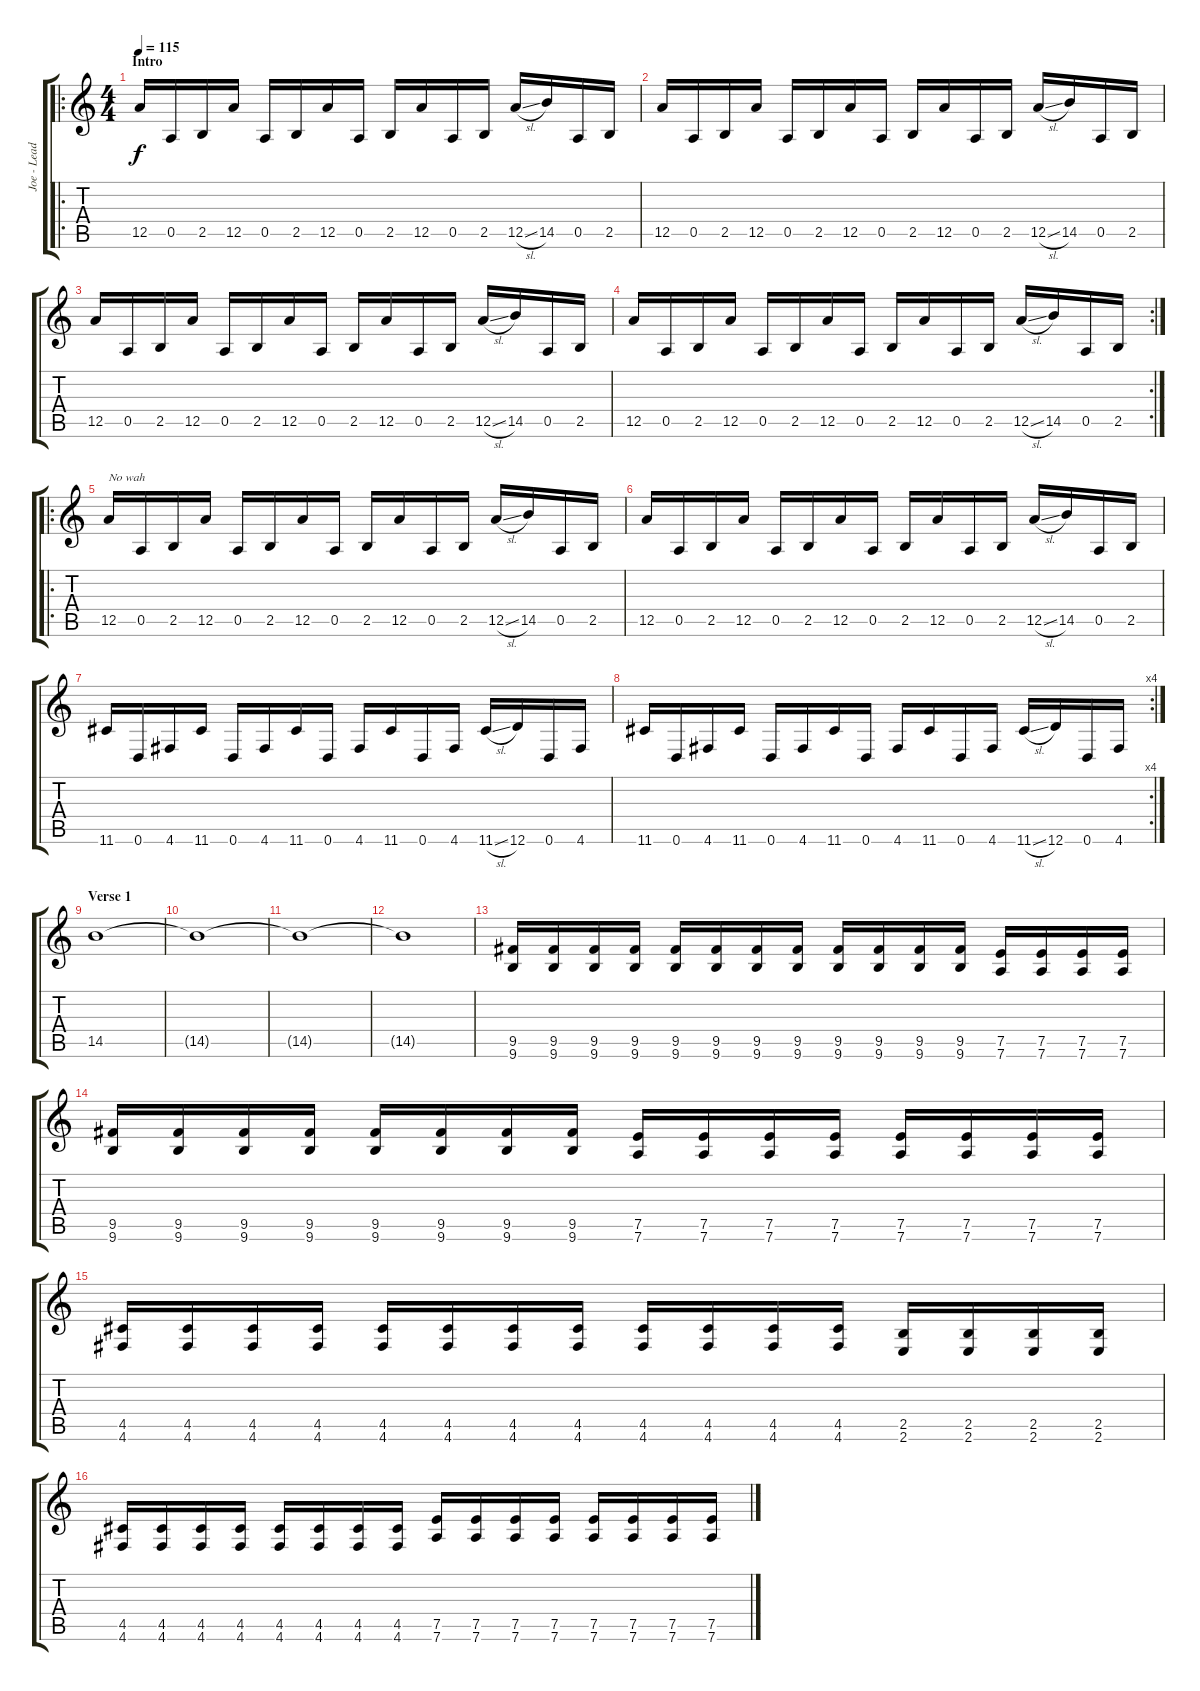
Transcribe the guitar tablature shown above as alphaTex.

\track ("Joe - Lead guitar" "Joe - Lead") {instrument distortionguitar}
\staff {score tabs}
\tuning (E4 B3 G3 D3 A2 D2) {hide}
\ro
\ts (4 4)
\section ("" "Intro")
\tempo 115
\clef g2
\ks c
12.5.16{txt " " dy f instrument distortionguitar} 0.5.16 2.5.16 12.5.16 0.5.16 2.5.16 12.5.16 0.5.16 2.5.16 12.5.16 0.5.16 2.5.16 12.5{sl}.16 14.5.16 0.5.16 2.5.16 |
12.5.16 0.5.16 2.5.16 12.5.16 0.5.16 2.5.16 12.5.16 0.5.16 2.5.16 12.5.16 0.5.16 2.5.16 12.5{sl}.16 14.5.16 0.5.16 2.5.16 |
12.5.16 0.5.16 2.5.16 12.5.16 0.5.16 2.5.16 12.5.16 0.5.16 2.5.16 12.5.16 0.5.16 2.5.16 12.5{sl}.16 14.5.16 0.5.16 2.5.16 |
\rc 2
12.5.16 0.5.16 2.5.16 12.5.16 0.5.16 2.5.16 12.5.16 0.5.16 2.5.16 12.5.16 0.5.16 2.5.16 12.5{sl}.16 14.5.16 0.5.16 2.5.16 |
\ro
12.5.16{txt "No wah"} 0.5.16 2.5.16 12.5.16 0.5.16 2.5.16 12.5.16 0.5.16 2.5.16 12.5.16 0.5.16 2.5.16 12.5{sl}.16 14.5.16 0.5.16 2.5.16 |
12.5.16 0.5.16 2.5.16 12.5.16 0.5.16 2.5.16 12.5.16 0.5.16 2.5.16 12.5.16 0.5.16 2.5.16 12.5{sl}.16 14.5.16 0.5.16 2.5.16 |
11.6.16 0.6.16 4.6.16 11.6.16 0.6.16 4.6.16 11.6.16 0.6.16 4.6.16 11.6.16 0.6.16 4.6.16 11.6{sl}.16 12.6.16 0.6.16 4.6.16 |
\rc 4
11.6.16 0.6.16 4.6.16 11.6.16 0.6.16 4.6.16 11.6.16 0.6.16 4.6.16 11.6.16 0.6.16 4.6.16 11.6{sl}.16 12.6.16 0.6.16 4.6.16 |
\section ("" "Verse 1")
14.5.1 |
14.5{t}.1 |
14.5{t}.1 |
14.5{t}.1 |
(9.5 9.6).16 (9.5 9.6).16 (9.5 9.6).16 (9.5 9.6).16 (9.5 9.6).16 (9.5 9.6).16 (9.5 9.6).16 (9.5 9.6).16 (9.5 9.6).16 (9.5 9.6).16 (9.5 9.6).16 (9.5 9.6).16 (7.5 7.6).16 (7.5 7.6).16 (7.5 7.6).16 (7.5 7.6).16 |
(9.5 9.6).16 (9.5 9.6).16 (9.5 9.6).16 (9.5 9.6).16 (9.5 9.6).16 (9.5 9.6).16 (9.5 9.6).16 (9.5 9.6).16 (7.5 7.6).16 (7.5 7.6).16 (7.5 7.6).16 (7.5 7.6).16 (7.5 7.6).16 (7.5 7.6).16 (7.5 7.6).16 (7.5 7.6).16 |
(4.5 4.6).16 (4.5 4.6).16 (4.5 4.6).16 (4.5 4.6).16 (4.5 4.6).16 (4.5 4.6).16 (4.5 4.6).16 (4.5 4.6).16 (4.5 4.6).16 (4.5 4.6).16 (4.5 4.6).16 (4.5 4.6).16 (2.5 2.6).16 (2.5 2.6).16 (2.5 2.6).16 (2.5 2.6).16 |
(4.5 4.6).16 (4.5 4.6).16 (4.5 4.6).16 (4.5 4.6).16 (4.5 4.6).16 (4.5 4.6).16 (4.5 4.6).16 (4.5 4.6).16 (7.5 7.6).16 (7.5 7.6).16 (7.5 7.6).16 (7.5 7.6).16 (7.5 7.6).16 (7.5 7.6).16 (7.5 7.6).16 (7.5 7.6).16
